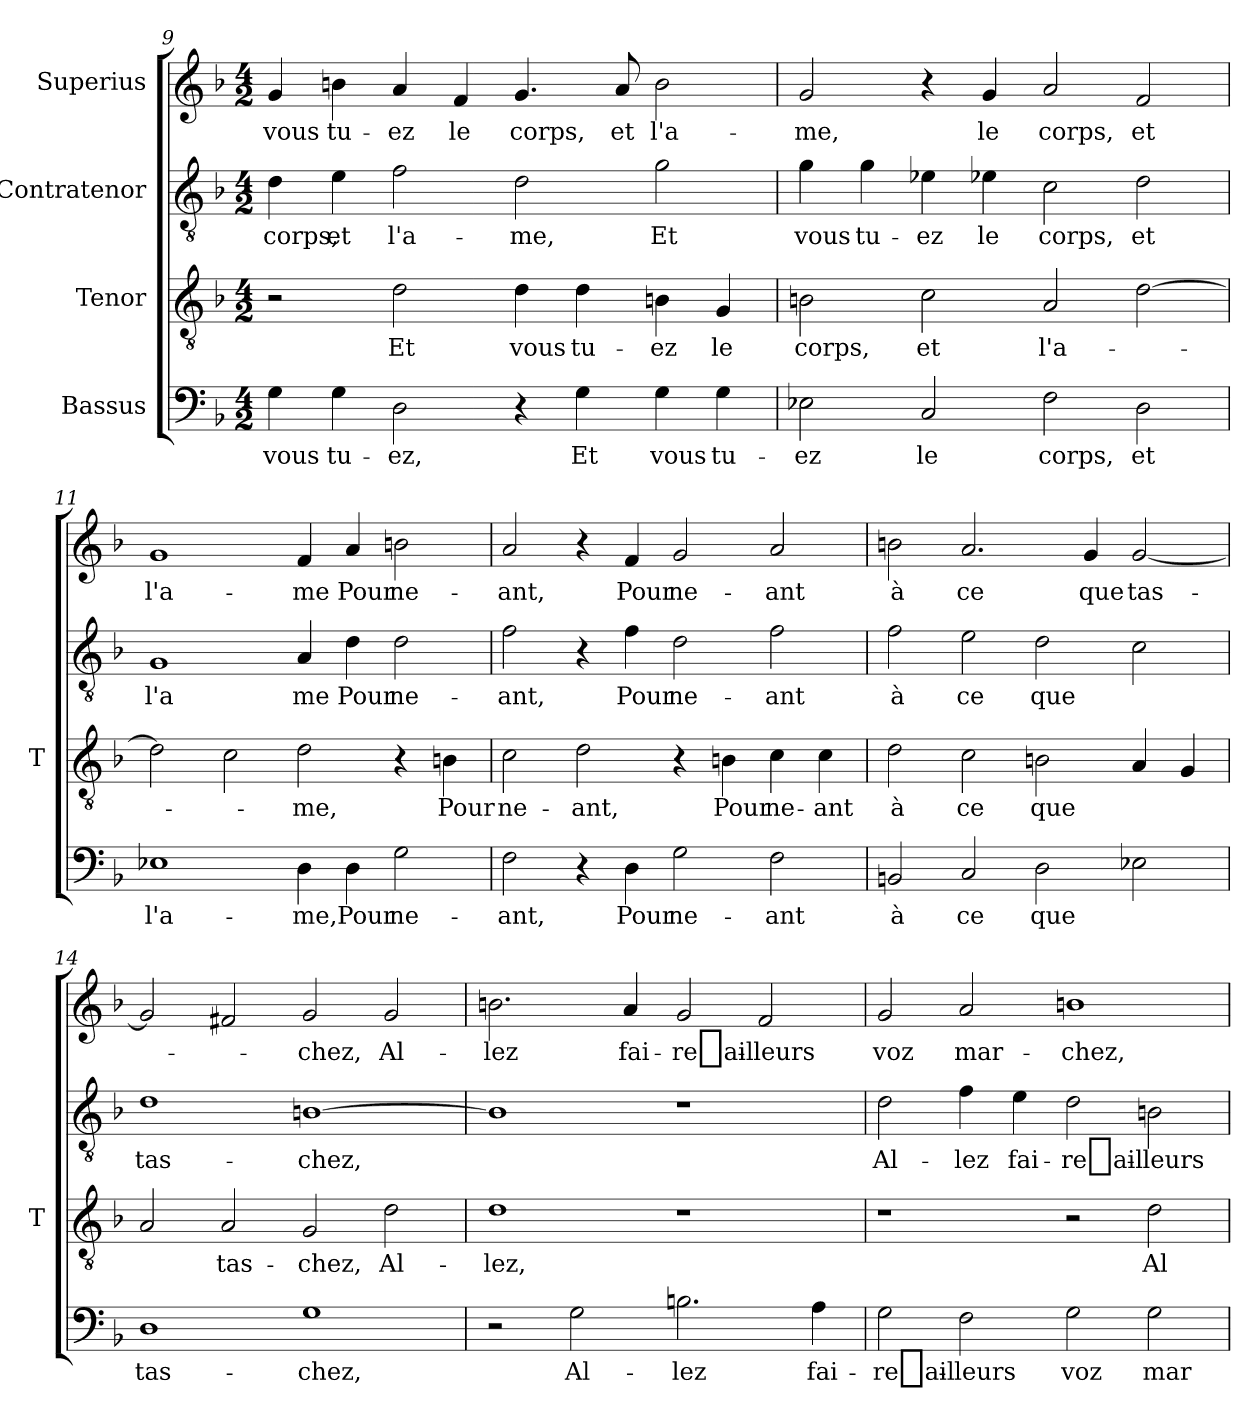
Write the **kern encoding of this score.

**kern	**text	**kern	**text	**kern	**text	**kern	**text
*part4	*part4	*part3	*part3	*part2	*part2	*part1	*part1
*staff4	*staff4	*staff3	*staff3	*staff2	*staff2	*staff1	*staff1
*I"Bassus	*	*I"Tenor	*	*I"Contratenor	*	*I"Superius	*
*	*	*I'T	*	*	*	*	*
*clefF4	*	*clefGv2	*	*clefGv2	*	*clefG2	*
*k[b-]	*	*k[b-]	*	*k[b-]	*	*k[b-]	*
*M4/2	*	*M4/2	*	*M4/2	*	*M4/2	*
=9	=9	=9	=9	=9	=9	=9	=9
4G	-vous	2r	.	4d	-corps,	4g	-vous
4G	tu-	.	.	4e	-et	4b	tu-
2D	-ez,	2d	-Et	2f	l'a-	4a	-ez
.	.	.	.	.	.	4f	-le
4r	.	4d	-vous	2d	-me,	4.g	-corps,
4G	-Et	4d	tu-	.	.	.	.
.	.	.	.	.	.	8a	-et
4G	-vous	4Bn	-ez	2g	-Et	2b	l'a-
4G	tu-	4G	-le	.	.	.	.
=10	=10	=10	=10	=10	=10	=10	=10
2E-X	-ez	2Bn	-corps,	4g	-vous	2g	-me,
.	.	.	.	4g	tu-	.	.
2C	-le	2c	-et	4e-X	-ez	4r	.
.	.	.	.	4e-X	-le	4g	-le
2F	-corps,	2A	l'a-	2c	-corps,	2a	-corps,
2D	-et	[2d	.	2d	-et	2f	-et
=11	=11	=11	=11	=11	=11	=11	=11
1E-X	l'a-	2d]	.	1G	-l'a	1g	l'a-
.	.	2c	.	.	.	.	.
4D	-me,	2d	-me,	4A	-me	4f	-me
4D	-Pour	.	.	4d	-Pour	4a	-Pour
2G	ne-	4r	.	2d	ne-	2b	ne-
.	.	4Bn	-Pour	.	.	.	.
=12	=12	=12	=12	=12	=12	=12	=12
2F	-ant,	2c	ne-	2f	-ant,	2a	-ant,
4r	.	2d	-ant,	4r	.	4r	.
4D	-Pour	.	.	4f	-Pour	4f	-Pour
2G	ne-	4r	.	2d	ne-	2g	ne-
.	.	4Bn	-Pour	.	.	.	.
2F	-ant	4c	ne-	2f	-ant	2a	-ant
.	.	4c	-ant	.	.	.	.
=13	=13	=13	=13	=13	=13	=13	=13
2BB	-à	2d	-à	2f	-à	2b	-à
2C	-ce	2c	-ce	2e	-ce	2.a	-ce
2D	-que	2Bn	-que	2d	-que	.	.
.	.	.	.	.	.	4g	-que
2E-X	.	4A	.	2c	.	[2g	tas-
.	.	4G	.	.	.	.	.
=14	=14	=14	=14	=14	=14	=14	=14
1D	tas-	2A	.	1d	tas-	2g]	.
.	.	2A	tas-	.	.	2f#X	.
1G	-chez,	2G	-chez,	[1B	-chez,	2g	-chez,
.	.	2d	Al-	.	.	2g	Al-
=15	=15	=15	=15	=15	=15	=15	=15
2r	.	1d	-lez,	1B]	.	2.b	-lez
2G	Al-	.	.	.	.	.	.
.	.	.	.	.	.	4a	fai-
2.B	-lez	1r	.	1r	.	2g	re_ail-
.	.	.	.	.	.	2f	-leurs
4A	fai-	.	.	.	.	.	.
=16	=16	=16	=16	=16	=16	=16	=16
2G	re_ail-	1r	.	2d	Al-	2g	-voz
2F	-leurs	.	.	4f	-lez	2a	mar-
.	.	.	.	4e	fai-	.	.
2G	-voz	2r	.	2d	re_ail-	1b	-chez,
2G	mar-	2d	Al-	2B	-leurs	.	.
=	=	=	=	=	=	=	=
*-	*-	*-	*-	*-	*-	*-	*-
